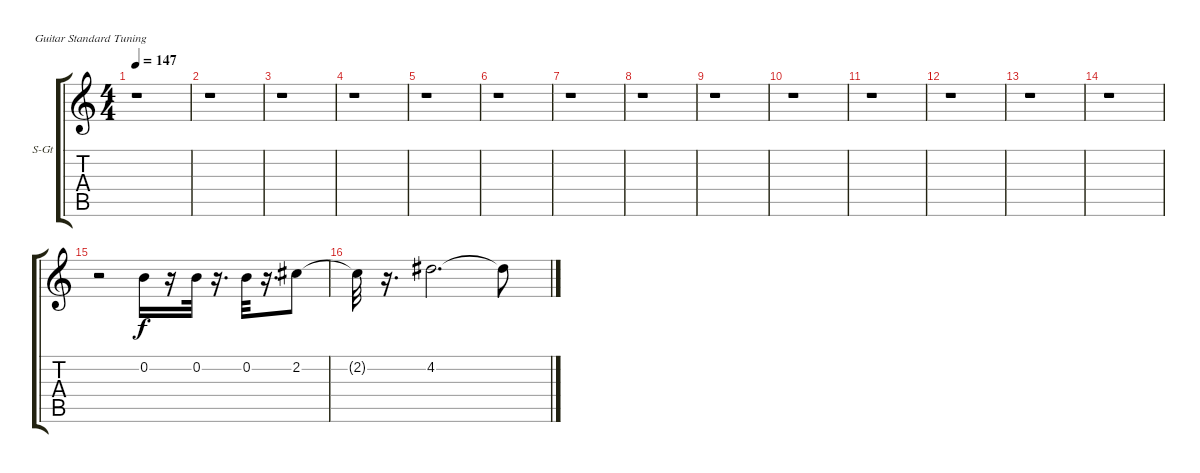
\bracketExtendMode groupsimilarinstruments
\firstSystemTrackNameOrientation horizontal
\otherSystemsTrackNameOrientation horizontal
\track ("Keyboard 2" "S-Gt") {instrument synthbrass1}
\staff {score tabs}
\tuning (E4 B3 G3 D3 A2 E2)
\displaytranspose 12
\ts (4 4)
\tempo 147
\clef g2
\ks c
r.1{dy f} |
r.1 |
r.1 |
r.1 |
r.1 |
r.1 |
r.1 |
r.1 |
r.1 |
r.1 |
r.1 |
r.1 |
r.1 |
r.1 |
r.2 0.2.16 r.16 0.2.32 r.16{d} 0.2.32 r.16{d} 2.2.8 |
2.2{t}.32 r.16{d} 4.2.2{d} 4.2{t}.8
